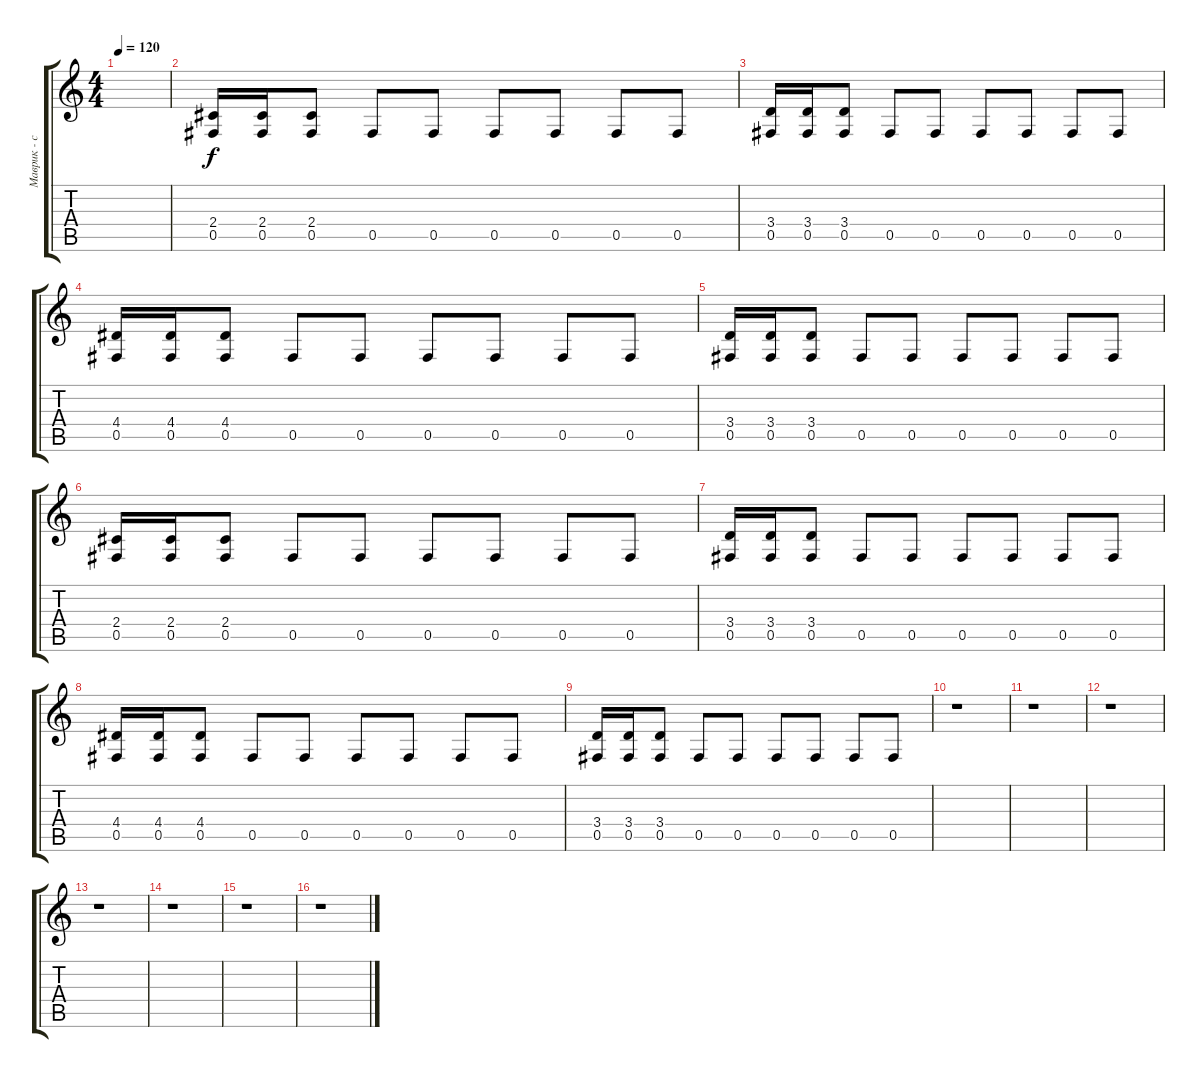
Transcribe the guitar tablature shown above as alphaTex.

\track ("Маврик - соло" "Маврик - с") {instrument distortionguitar}
\staff {score tabs}
\tuning (Db4 Ab3 E3 B2 Gb2 Db2) {hide}
\ts (4 4)
\tempo 120
\clef g2
\ks c
|
(2.4 0.5).16 (2.4 0.5).16 (2.4 0.5).8 0.5.8 0.5.8 0.5.8 0.5.8 0.5.8 0.5.8 |
(3.4 0.5).16 (3.4 0.5).16 (3.4 0.5).8 0.5.8 0.5.8 0.5.8 0.5.8 0.5.8 0.5.8 |
(4.4 0.5).16 (4.4 0.5).16 (4.4 0.5).8 0.5.8 0.5.8 0.5.8 0.5.8 0.5.8 0.5.8 |
(3.4 0.5).16 (3.4 0.5).16 (3.4 0.5).8 0.5.8 0.5.8 0.5.8 0.5.8 0.5.8 0.5.8 |
(2.4 0.5).16 (2.4 0.5).16 (2.4 0.5).8 0.5.8 0.5.8 0.5.8 0.5.8 0.5.8 0.5.8 |
(3.4 0.5).16 (3.4 0.5).16 (3.4 0.5).8 0.5.8 0.5.8 0.5.8 0.5.8 0.5.8 0.5.8 |
(4.4 0.5).16 (4.4 0.5).16 (4.4 0.5).8 0.5.8 0.5.8 0.5.8 0.5.8 0.5.8 0.5.8 |
(3.4 0.5).16 (3.4 0.5).16 (3.4 0.5).8 0.5.8 0.5.8 0.5.8 0.5.8 0.5.8 0.5.8 |
r.1 |
r.1 |
r.1 |
r.1 |
r.1 |
r.1 |
r.1
